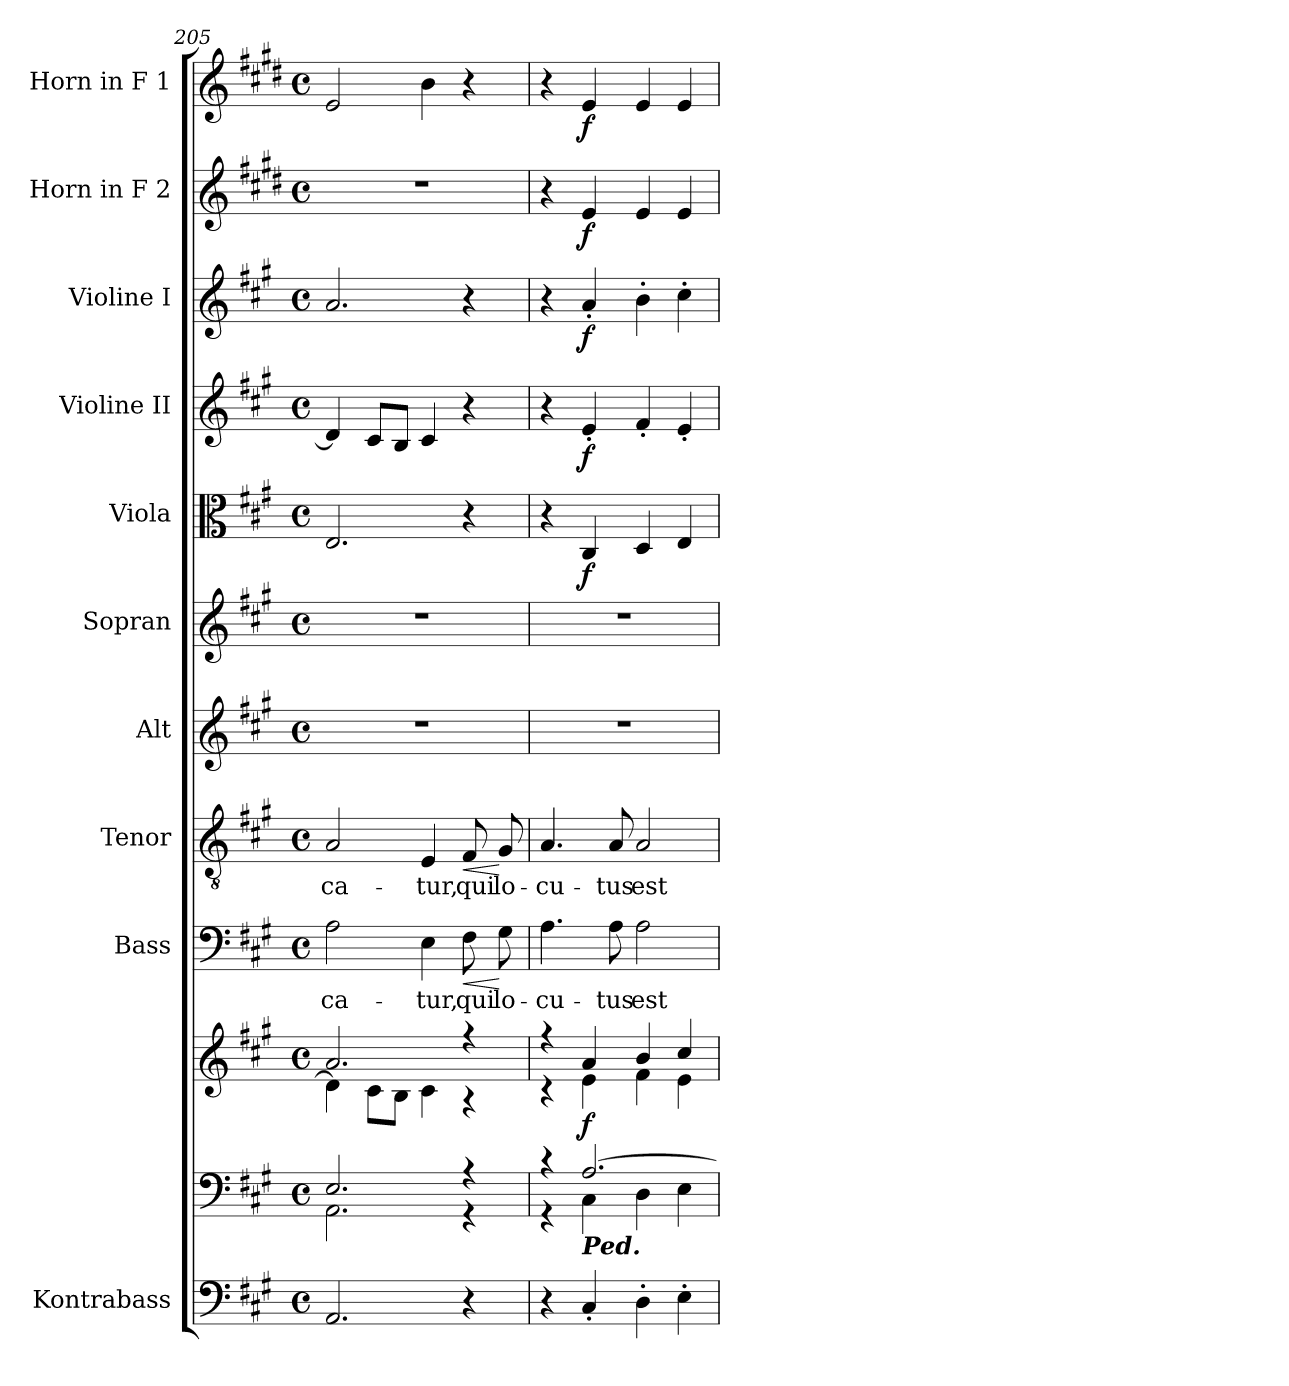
**kern	**kern	**kern	**dynam	**kern	**text	**dynam	**kern	**text	**dynam	**kern	**kern	**kern	**dynam	**kern	**dynam	**kern	**dynam	**kern	**dynam	**kern	**dynam
*part11	*part10	*part10	*part10	*part9	*part9	*part9	*part8	*part8	*part8	*part7	*part6	*part5	*part5	*part4	*part4	*part3	*part3	*part2	*part2	*part1	*part1
*staff12	*staff11	*staff10	*staff10/11	*staff9	*staff9	*staff9	*staff8	*staff8	*staff8	*staff7	*staff6	*staff5	*staff5	*staff4	*staff4	*staff3	*staff3	*staff2	*staff2	*staff1	*staff1
*I"Kontrabass	*	*	*	*I"Bass	*	*	*I"Tenor	*	*	*I"Alt	*I"Sopran	*I"Viola	*	*I"Violine II	*	*I"Violine I	*	*I"Horn in F 2	*	*I"Horn in F 1	*
*I'Kb.	*	*	*	*I'B.	*	*	*I'T.	*	*	*I'A.	*I'S.	*I'Vla.	*	*I'Vl. II	*	*I'Vl. I	*	*	*	*	*
*clefF4	*clefF4	*clefG2	*	*clefF4	*	*	*clefGv2	*	*	*clefG2	*clefG2	*clefC3	*	*clefG2	*	*clefG2	*	*clefG2	*	*clefG2	*
*ITrd7c12	*	*	*	*	*	*	*	*	*	*	*	*	*	*	*	*	*	*ITrd4c7	*	*ITrd4c7	*
*k[f#c#g#]	*k[f#c#g#]	*k[f#c#g#]	*	*k[f#c#g#]	*	*	*k[f#c#g#]	*	*	*k[f#c#g#]	*k[f#c#g#]	*k[f#c#g#]	*	*k[f#c#g#]	*	*k[f#c#g#]	*	*k[f#c#g#]	*	*k[f#c#g#]	*
*A:	*A:	*A:	*	*A:	*	*	*A:	*	*	*A:	*A:	*A:	*	*A:	*	*A:	*	*A:	*	*A:	*
*M4/4	*M4/4	*M4/4	*	*M4/4	*	*	*M4/4	*	*	*M4/4	*M4/4	*M4/4	*	*M4/4	*	*M4/4	*	*M4/4	*	*M4/4	*
*met(c)	*met(c)	*met(c)	*	*met(c)	*	*	*met(c)	*	*	*met(c)	*met(c)	*met(c)	*	*met(c)	*	*met(c)	*	*met(c)	*	*met(c)	*
=205	=205	=205	=205	=205	=205	=205	=205	=205	=205	=205	=205	=205	=205	=205	=205	=205	=205	=205	=205	=205	=205
*	*^	*^	*	*	*	*	*	*	*	*	*	*	*	*	*	*	*	*	*	*	*
!	!	!	!	!	!	!	!LO:LY:b	!	!	!LO:LY:b	!	!	!	!	!	!	!	!	!	!	!	!	!
2.AAA/	2.E/	2.AA\	2.a/	4d\]	.	2A\	-ca-	.	2A/	-ca-	.	1r	1r	2.E/	.	4d/]	.	2.a/	.	1r	.	2A/	.
.	.	.	.	8c#\L	.	.	.	.	.	.	.	.	.	.	.	8c#/L	.	.	.	.	.	.	.
.	.	.	.	8B\J	.	.	.	.	.	.	.	.	.	.	.	8B/J	.	.	.	.	.	.	.
!	!	!	!	!	!	!	!LO:LY:b	!	!	!LO:LY:b	!	!	!	!	!	!	!	!	!	!	!	!	!
.	.	.	.	4c#\	.	4E\	-tur,	.	4E/	-tur,	.	.	.	.	.	4c#/	.	.	.	.	.	4e\	.
!	!	!	!	!	!	!	!LO:LY:b	!LO:HP:b	!	!LO:LY:b	!LO:HP:b	!	!	!	!	!	!	!	!	!	!	!	!
4r	4r	4r	4r	4r	.	8F#\	qui	<	8F#/	qui	<	.	.	4r	.	4r	.	4r	.	.	.	4r	.
!	!	!	!	!	!	!	!LO:LY:b	!	!	!LO:LY:b	!	!	!	!	!	!	!	!	!	!	!	!	!
.	.	.	.	.	.	8G#\	lo-	[	8G#/	lo-	[	.	.	.	.	.	.	.	.	.	.	.	.
=206	=206	=206	=206	=206	=206	=206	=206	=206	=206	=206	=206	=206	=206	=206	=206	=206	=206	=206	=206	=206	=206	=206	=206
!	!	!	!	!	!	!	!LO:LY:b	!	!	!LO:LY:b	!	!	!	!	!	!	!	!	!	!	!	!	!
4r	4r	4r	4r	4r	.	4.A\	-cu-	.	4.A/	-cu-	.	1r	1r	4r	.	4r	.	4r	.	4r	.	4r	.
!	!LO:TX:b:Bi:t=Ped.	!	!	!	!	!	!	!	!	!	!	!	!	!	!	!	!	!	!	!	!	!	!
!	!	!	!	!	!LO:DY:b	!	!	!	!	!	!	!	!	!	!LO:DY:b	!	!LO:DY:b	!	!LO:DY:b	!	!LO:DY:b	!	!LO:DY:b
4CC#'</	[>2.A/	4C#\	4a/	4e\	f	.	.	.	.	.	.	.	.	4C#/	f	4e'</	f	4a'</	f	4A/	f	4A/	f
!	!	!	!	!	!	!	!LO:LY:b	!	!	!LO:LY:b	!	!	!	!	!	!	!	!	!	!	!	!	!
.	.	.	.	.	.	8A\	-tus	.	8A/	-tus	.	.	.	.	.	.	.	.	.	.	.	.	.
!	!	!	!	!	!	!	!LO:LY:b	!	!	!LO:LY:b	!	!	!	!	!	!	!	!	!	!	!	!	!
4DD'>\	.	4D\	4b/	4f#\	.	2A\	est	.	2A/	est	.	.	.	4D/	.	4f#'</	.	4b'>\	.	4A/	.	4A/	.
4EE'>\	.	4E\	4cc#/	4e\	.	.	.	.	.	.	.	.	.	4E/	.	4e'</	.	4cc#'>\	.	4A/	.	4A/	.
*	*v	*v	*	*	*	*	*	*	*	*	*	*	*	*	*	*	*	*	*	*	*	*	*
*	*	*v	*v	*	*	*	*	*	*	*	*	*	*	*	*	*	*	*	*	*	*	*
=	=	=	=	=	=	=	=	=	=	=	=	=	=	=	=	=	=	=	=	=	=
*-	*-	*-	*-	*-	*-	*-	*-	*-	*-	*-	*-	*-	*-	*-	*-	*-	*-	*-	*-	*-	*-
